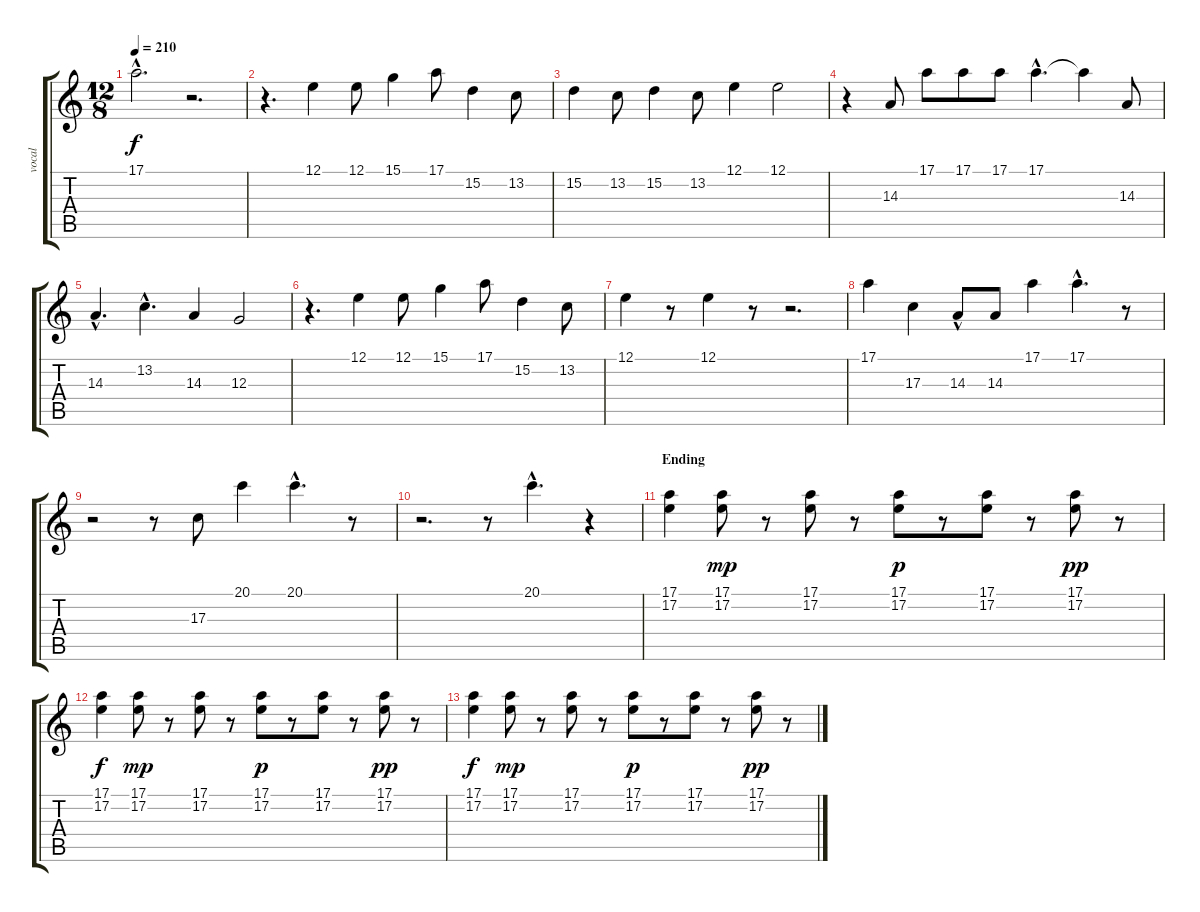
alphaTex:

\track ("vocal" "vocal") {instrument lead2sawtooth}
\staff {score tabs}
\tuning (E4 B3 G3 D3 A2 E2) {hide}
\ts (12 8)
\tempo 210
\clef g2
\ks c
17.1{hac}.2{d dy f} r.2{d} |
r.4{d} 12.1.4 12.1.8 15.1.4 17.1.8 15.2.4 13.2.8 |
15.2.4 13.2.8 15.2.4 13.2.8 12.1.4 12.1.2 |
r.4 14.3.8 17.1.8 17.1.8 17.1.8 17.1{hac}.4{d} 17.1{t}.4 14.3.8 |
14.3{hac}.4{d} 13.2{hac}.4{d} 14.3.4 12.3.2 |
r.4{d} 12.1.4 12.1.8 15.1.4 17.1.8 15.2.4 13.2.8 |
12.1.4 r.8 12.1.4 r.8 r.2{d} |
17.1.4 17.3.4 14.3{hac}.8 14.3.8 17.1.4 17.1{hac}.4{d} r.8 |
r.2 r.8 17.3.8 20.1.4 20.1{hac}.4{d} r.8 |
r.2{d} r.8 20.1{hac}.4{d} r.4 |
\section ("" "Ending")
(17.1 17.2).4 (17.1 17.2).8{dy mp} r.8 (17.1 17.2).8 r.8 (17.1 17.2).8{dy p} r.8 (17.1 17.2).8 r.8 (17.1 17.2).8{dy pp} r.8 |
(17.1 17.2).4{dy f} (17.1 17.2).8{dy mp} r.8 (17.1 17.2).8 r.8 (17.1 17.2).8{dy p} r.8 (17.1 17.2).8 r.8 (17.1 17.2).8{dy pp} r.8 |
(17.1 17.2).4{dy f} (17.1 17.2).8{dy mp} r.8 (17.1 17.2).8 r.8 (17.1 17.2).8{dy p} r.8 (17.1 17.2).8 r.8 (17.1 17.2).8{dy pp} r.8
